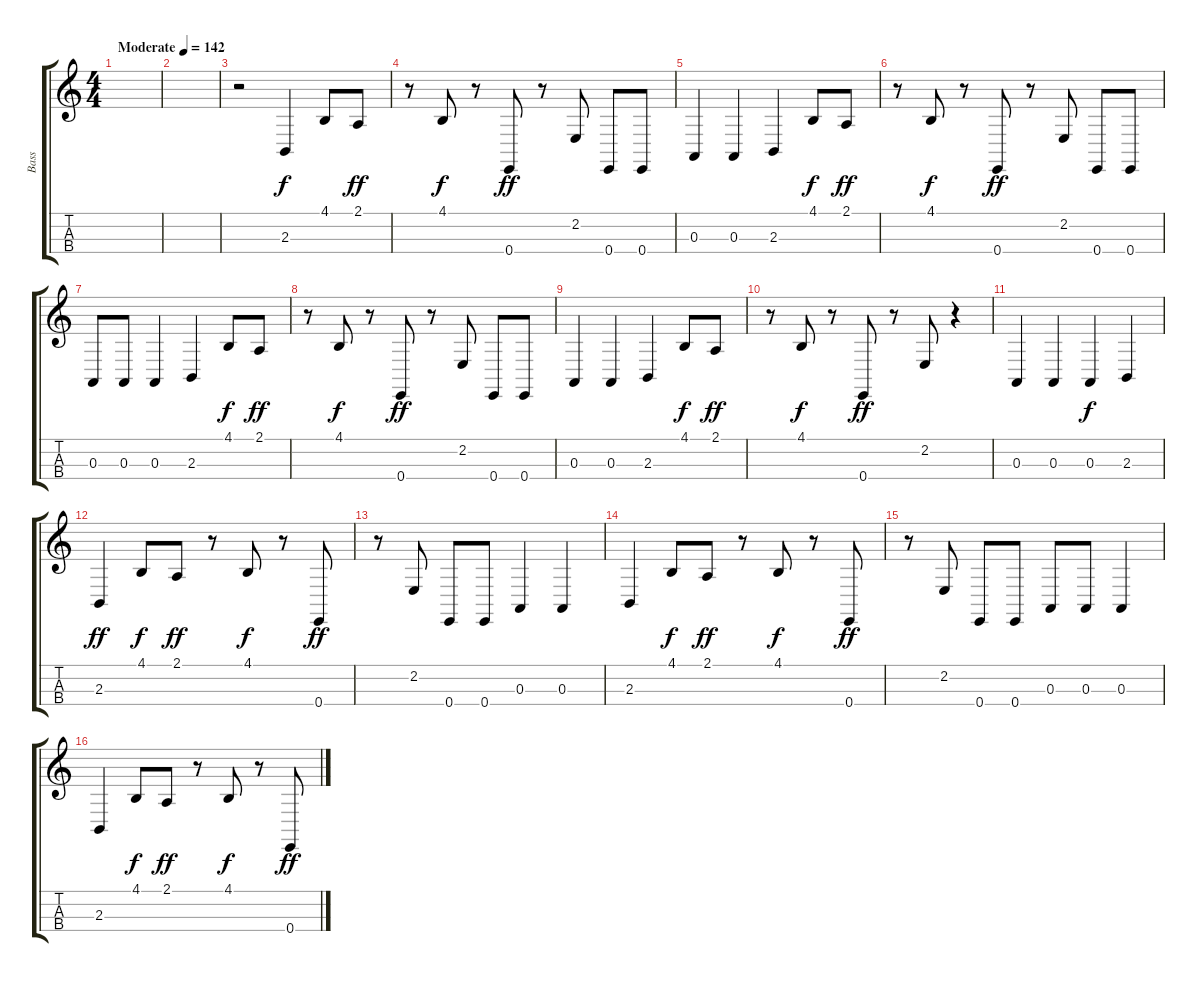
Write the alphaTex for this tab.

\track ("Bass" "Bass") {instrument lead8bassandlead}
\staff {score tabs}
\tuning (G3 D3 A2 E2) {hide}
\ts (4 4)
\tempo (142 "Moderate")
\clef g2
\ks c
|
|
r.2 2.3.4 4.1.8{dy f} 2.1.8{dy ff} |
r.8 4.1.8{dy f} r.8 0.4.8{dy ff} r.8 2.2.8 0.4.8 0.4.8 |
0.3.4 0.3.4 2.3.4 4.1.8{dy f} 2.1.8{dy ff} |
r.8 4.1.8{dy f} r.8 0.4.8{dy ff} r.8 2.2.8 0.4.8 0.4.8 |
0.3.8 0.3.8 0.3.4 2.3.4 4.1.8{dy f} 2.1.8{dy ff} |
r.8 4.1.8{dy f} r.8 0.4.8{dy ff} r.8 2.2.8 0.4.8 0.4.8 |
0.3.4 0.3.4 2.3.4 4.1.8{dy f} 2.1.8{dy ff} |
r.8 4.1.8{dy f} r.8 0.4.8{dy ff} r.8 2.2.8 r.4 |
0.3.4 0.3.4 0.3.4{dy f} 2.3.4 |
2.3.4{dy ff} 4.1.8{dy f} 2.1.8{dy ff} r.8 4.1.8{dy f} r.8 0.4.8{dy ff} |
r.8 2.2.8 0.4.8 0.4.8 0.3.4 0.3.4 |
2.3.4 4.1.8{dy f} 2.1.8{dy ff} r.8 4.1.8{dy f} r.8 0.4.8{dy ff} |
r.8 2.2.8 0.4.8 0.4.8 0.3.8 0.3.8 0.3.4 |
2.3.4 4.1.8{dy f} 2.1.8{dy ff} r.8 4.1.8{dy f} r.8 0.4.8{dy ff}
